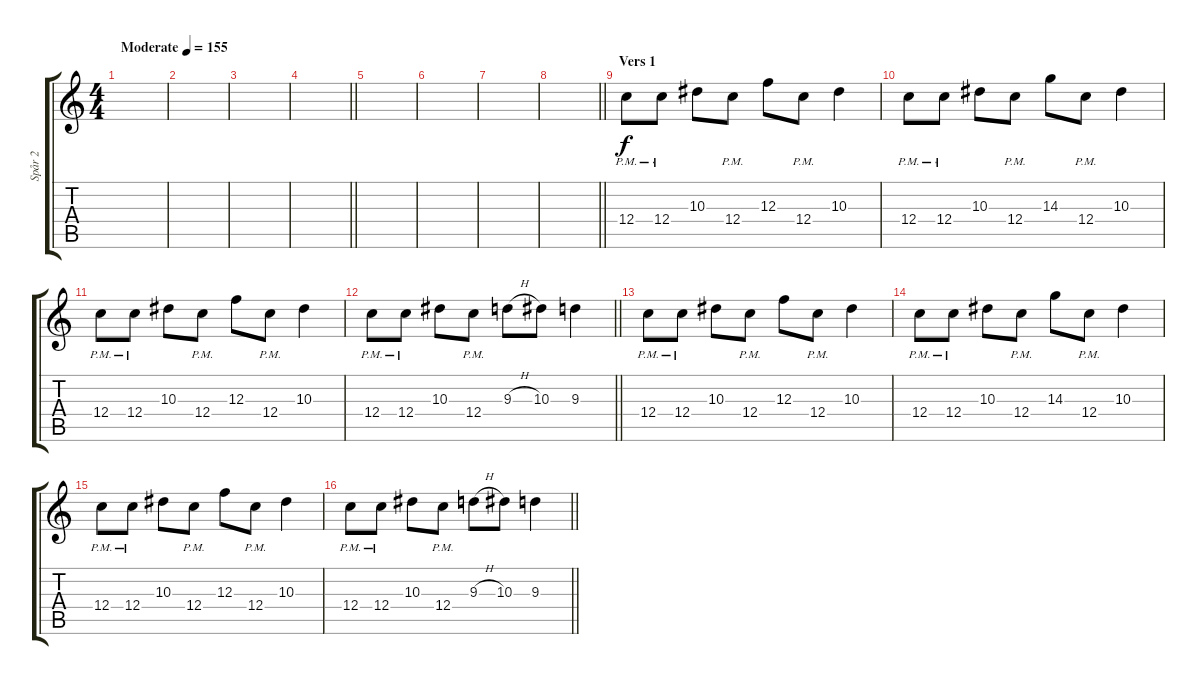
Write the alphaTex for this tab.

\track ("Spår 2" "Spår 2") {instrument distortionguitar}
\staff {score tabs}
\tuning (D4 A3 F3 C3 G2 D2) {hide}
\ts (4 4)
\tempo (155 "Moderate")
\clef g2
\ks c
|
|
|
\barLineRight lightlight
|
|
|
|
\barLineRight lightlight
|
\section ("" "Vers 1")
12.4{pm}.8 12.4{pm}.8 10.3.8 12.4{pm}.8 12.3.8 12.4{pm}.8 10.3.4 |
12.4{pm}.8 12.4{pm}.8 10.3.8 12.4{pm}.8 14.3.8 12.4{pm}.8 10.3.4 |
12.4{pm}.8 12.4{pm}.8 10.3.8 12.4{pm}.8 12.3.8 12.4{pm}.8 10.3.4 |
\barLineRight lightlight
12.4{pm}.8 12.4{pm}.8 10.3.8 12.4{pm}.8 9.3{h}.8 10.3.8 9.3.4 |
12.4{pm}.8 12.4{pm}.8 10.3.8 12.4{pm}.8 12.3.8 12.4{pm}.8 10.3.4 |
12.4{pm}.8 12.4{pm}.8 10.3.8 12.4{pm}.8 14.3.8 12.4{pm}.8 10.3.4 |
12.4{pm}.8 12.4{pm}.8 10.3.8 12.4{pm}.8 12.3.8 12.4{pm}.8 10.3.4 |
\barLineRight lightlight
12.4{pm}.8 12.4{pm}.8 10.3.8 12.4{pm}.8 9.3{h}.8 10.3.8 9.3.4
